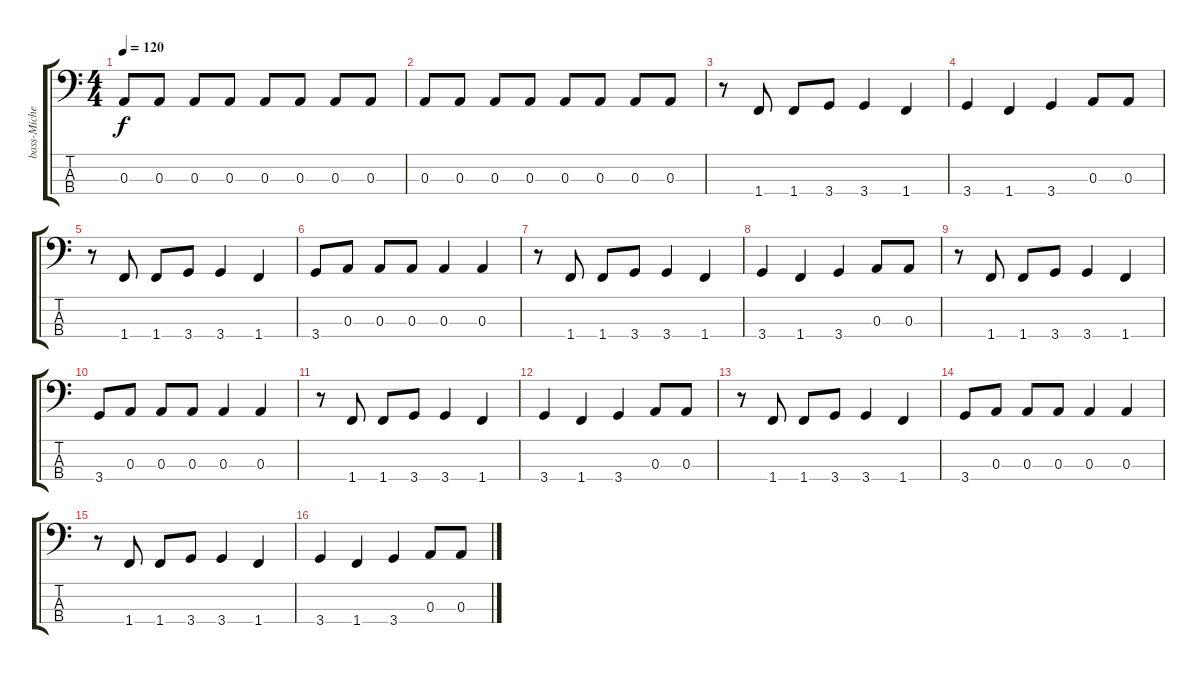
\track ("bass-Micheal" "bass-Miche") {instrument electricbassfinger}
\staff {score tabs}
\tuning (G2 D2 A1 E1) {hide}
\ts (4 4)
\tempo 120
\clef f4
\ks c
0.3.8{dy f} 0.3.8 0.3.8 0.3.8 0.3.8 0.3.8 0.3.8 0.3.8 |
0.3.8 0.3.8 0.3.8 0.3.8 0.3.8 0.3.8 0.3.8 0.3.8 |
r.8 1.4.8 1.4.8 3.4.8 3.4.4 1.4.4 |
3.4.4 1.4.4 3.4.4 0.3.8 0.3.8 |
r.8 1.4.8 1.4.8 3.4.8 3.4.4 1.4.4 |
3.4.8 0.3.8 0.3.8 0.3.8 0.3.4 0.3.4 |
r.8 1.4.8 1.4.8 3.4.8 3.4.4 1.4.4 |
3.4.4 1.4.4 3.4.4 0.3.8 0.3.8 |
r.8 1.4.8 1.4.8 3.4.8 3.4.4 1.4.4 |
3.4.8 0.3.8 0.3.8 0.3.8 0.3.4 0.3.4 |
r.8 1.4.8 1.4.8 3.4.8 3.4.4 1.4.4 |
3.4.4 1.4.4 3.4.4 0.3.8 0.3.8 |
r.8 1.4.8 1.4.8 3.4.8 3.4.4 1.4.4 |
3.4.8 0.3.8 0.3.8 0.3.8 0.3.4 0.3.4 |
r.8 1.4.8 1.4.8 3.4.8 3.4.4 1.4.4 |
3.4.4 1.4.4 3.4.4 0.3.8 0.3.8
